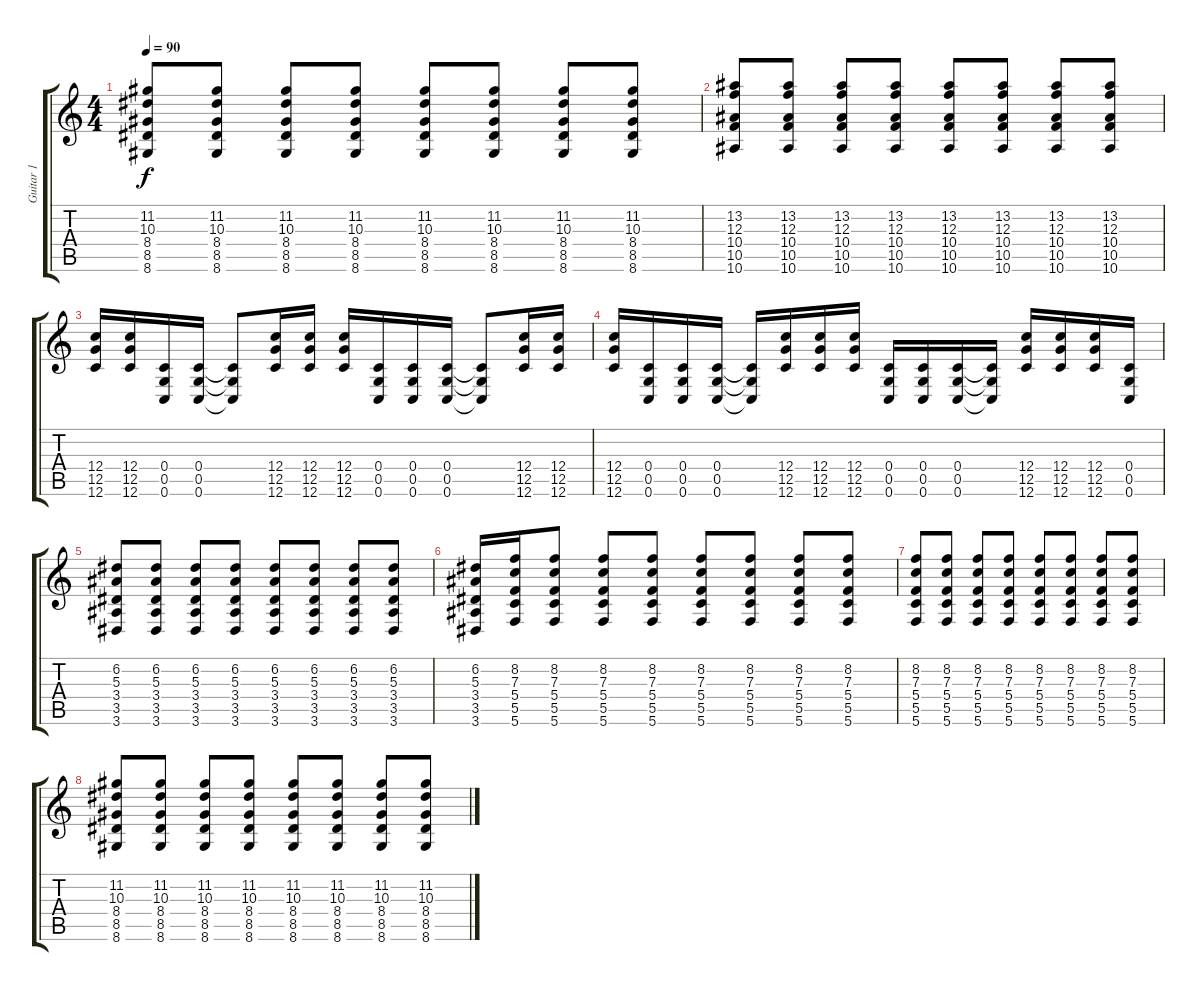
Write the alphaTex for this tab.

\track ("Guitar 1" "Guitar 1") {instrument overdrivenguitar}
\staff {score tabs}
\tuning (D4 A3 F3 C3 G2 C2) {hide}
\ts (4 4)
\tempo 90
\clef g2
\ks c
(11.2 10.3 8.4 8.5 8.6).8{dy f} (11.2 10.3 8.4 8.5 8.6).8 (11.2 10.3 8.4 8.5 8.6).8 (11.2 10.3 8.4 8.5 8.6).8 (11.2 10.3 8.4 8.5 8.6).8 (11.2 10.3 8.4 8.5 8.6).8 (11.2 10.3 8.4 8.5 8.6).8 (11.2 10.3 8.4 8.5 8.6).8 |
(13.2 12.3 10.4 10.5 10.6).8 (13.2 12.3 10.4 10.5 10.6).8 (13.2 12.3 10.4 10.5 10.6).8 (13.2 12.3 10.4 10.5 10.6).8 (13.2 12.3 10.4 10.5 10.6).8 (13.2 12.3 10.4 10.5 10.6).8 (13.2 12.3 10.4 10.5 10.6).8 (13.2 12.3 10.4 10.5 10.6).8 |
(12.4 12.5 12.6).16 (12.4 12.5 12.6).16 (0.4 0.5 0.6).16 (0.4 0.5 0.6).16 (0.4{t} 0.5{t} 0.6{t}).8 (12.4 12.5 12.6).16 (12.4 12.5 12.6).16 (12.4 12.5 12.6).16 (0.4 0.5 0.6).16 (0.4 0.5 0.6).16 (0.4 0.5 0.6).16 (0.4{t} 0.5{t} 0.6{t}).8 (12.4 12.5 12.6).16 (12.4 12.5 12.6).16 |
(12.4 12.5 12.6).16 (0.4 0.5 0.6).16 (0.4 0.5 0.6).16 (0.4 0.5 0.6).16 (0.4{t} 0.5{t} 0.6{t}).16 (12.4 12.5 12.6).16 (12.4 12.5 12.6).16 (12.4 12.5 12.6).16 (0.4 0.5 0.6).16 (0.4 0.5 0.6).16 (0.4 0.5 0.6).16 (0.4{t} 0.5{t} 0.6{t}).16 (12.4 12.5 12.6).16 (12.4 12.5 12.6).16 (12.4 12.5 12.6).16 (0.4 0.5 0.6).16 |
(6.2 5.3 3.4 3.5 3.6).8 (6.2 5.3 3.4 3.5 3.6).8 (6.2 5.3 3.4 3.5 3.6).8 (6.2 5.3 3.4 3.5 3.6).8 (6.2 5.3 3.4 3.5 3.6).8 (6.2 5.3 3.4 3.5 3.6).8 (6.2 5.3 3.4 3.5 3.6).8 (6.2 5.3 3.4 3.5 3.6).8 |
(6.2 5.3 3.4 3.5 3.6).16 (8.2 7.3 5.4 5.5 5.6).16 (8.2 7.3 5.4 5.5 5.6).8 (8.2 7.3 5.4 5.5 5.6).8 (8.2 7.3 5.4 5.5 5.6).8 (8.2 7.3 5.4 5.5 5.6).8 (8.2 7.3 5.4 5.5 5.6).8 (8.2 7.3 5.4 5.5 5.6).8 (8.2 7.3 5.4 5.5 5.6).8 |
(8.2 7.3 5.4 5.5 5.6).8 (8.2 7.3 5.4 5.5 5.6).8 (8.2 7.3 5.4 5.5 5.6).8 (8.2 7.3 5.4 5.5 5.6).8 (8.2 7.3 5.4 5.5 5.6).8 (8.2 7.3 5.4 5.5 5.6).8 (8.2 7.3 5.4 5.5 5.6).8 (8.2 7.3 5.4 5.5 5.6).8 |
(11.2 10.3 8.4 8.5 8.6).8 (11.2 10.3 8.4 8.5 8.6).8 (11.2 10.3 8.4 8.5 8.6).8 (11.2 10.3 8.4 8.5 8.6).8 (11.2 10.3 8.4 8.5 8.6).8 (11.2 10.3 8.4 8.5 8.6).8 (11.2 10.3 8.4 8.5 8.6).8 (11.2 10.3 8.4 8.5 8.6).8
